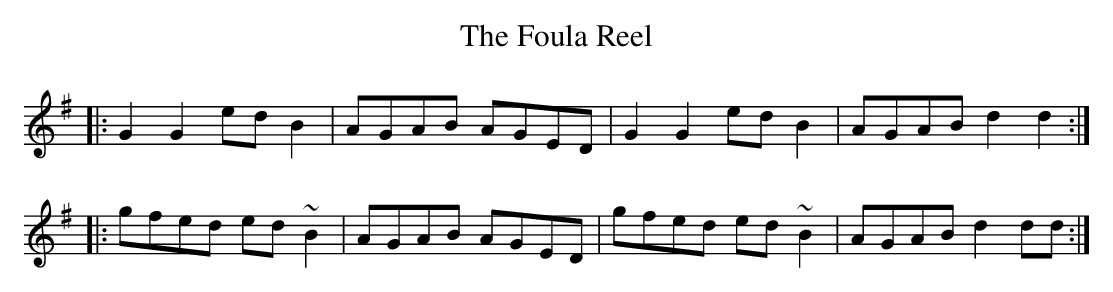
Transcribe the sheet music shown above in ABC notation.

X:1
T:The Foula Reel
K:G
|: G2 G2 ed B2 | AGAB AGED | \
G2 G2 ed B2 | AGAB d2 d2 :|
|: gfed ed ~B2 | AGAB AGED | \
gfed ed ~B2 | AGAB d2 dd :|
